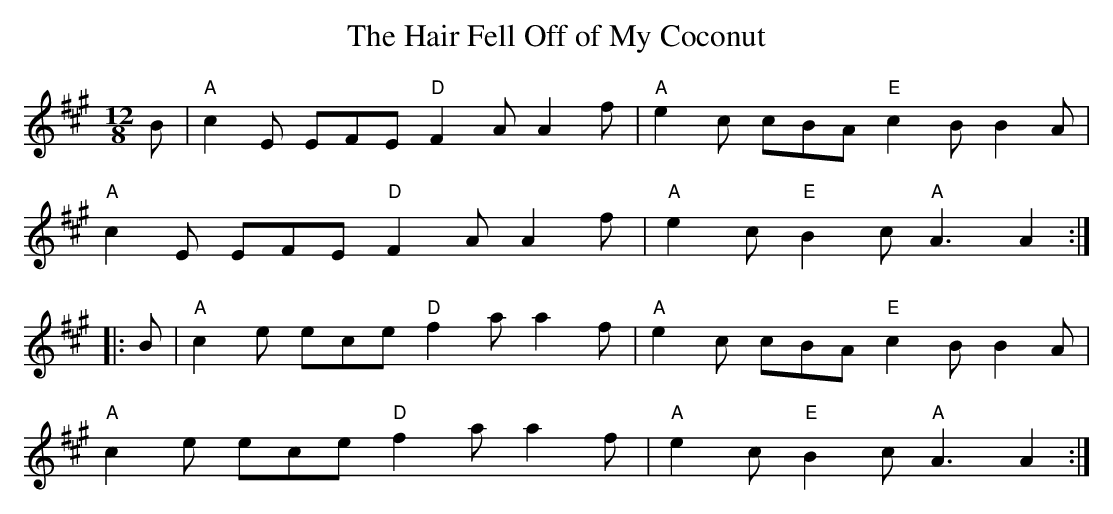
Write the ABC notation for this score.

X:1
T: The Hair Fell Off of My Coconut
M: 12/8
L: 1/8
K: Amaj
B | "A" c2 E EFE "D" F2 A A2 f |"A" e2 c cBA "E" c2 B B2 A |
"A" c2 E EFE "D" F2 A A2 f |"A" e2 c "E" B2 c "A" A3 A2 :|:
B | "A" c2 e ece "D" f2 a a2 f | "A" e2 c cBA "E" c2 B B2 A |
"A" c2 e ece "D" f2 a a2 f | "A" e2 c "E" B2 c "A" A3 A2 :|
